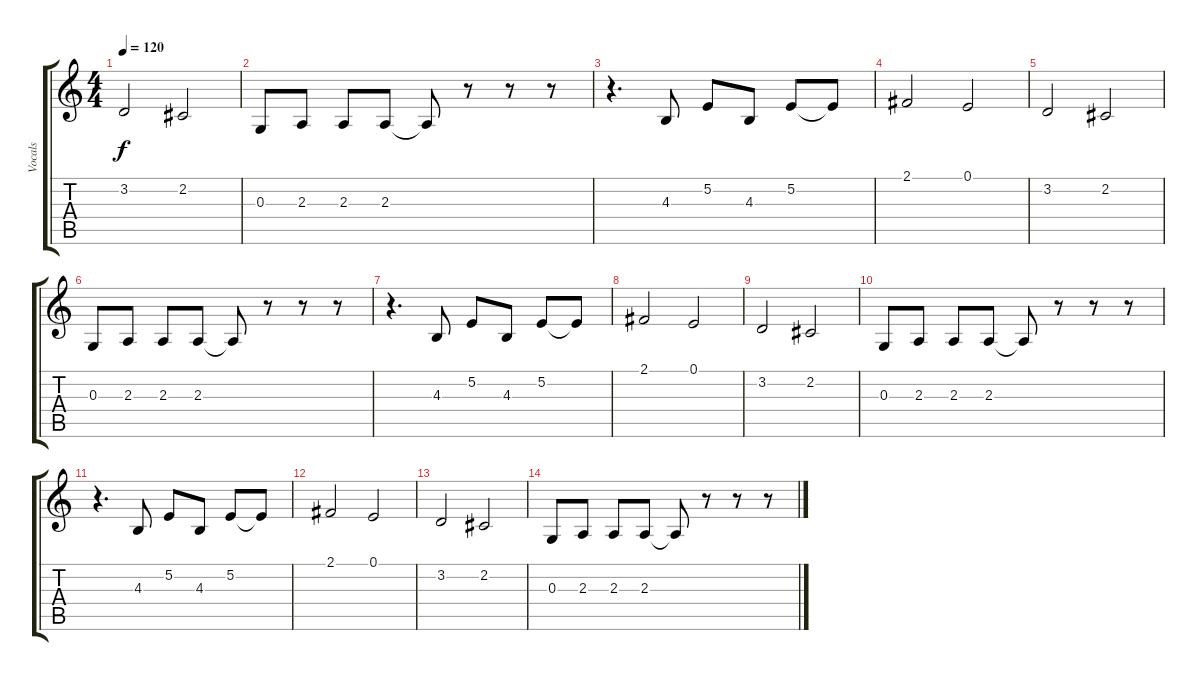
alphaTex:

\track ("Vocals" "Vocals") {instrument lead1square}
\staff {score tabs}
\tuning (E4 B3 G3 D3 A2 E2) {hide}
\ts (4 4)
\tempo 120
\clef g2
\ks c
3.2.2{dy f} 2.2.2 |
0.3.8 2.3.8 2.3.8 2.3.8 2.3{t}.8 r.8 r.8 r.8 |
r.4{d} 4.3.8 5.2.8 4.3.8 5.2.8 5.2{t}.8 |
2.1.2 0.1.2 |
3.2.2 2.2.2 |
0.3.8 2.3.8 2.3.8 2.3.8 2.3{t}.8 r.8 r.8 r.8 |
r.4{d} 4.3.8 5.2.8 4.3.8 5.2.8 5.2{t}.8 |
2.1.2 0.1.2 |
3.2.2 2.2.2 |
0.3.8 2.3.8 2.3.8 2.3.8 2.3{t}.8 r.8 r.8 r.8 |
r.4{d} 4.3.8 5.2.8 4.3.8 5.2.8 5.2{t}.8 |
2.1.2 0.1.2 |
3.2.2 2.2.2 |
0.3.8 2.3.8 2.3.8 2.3.8 2.3{t}.8 r.8 r.8 r.8
